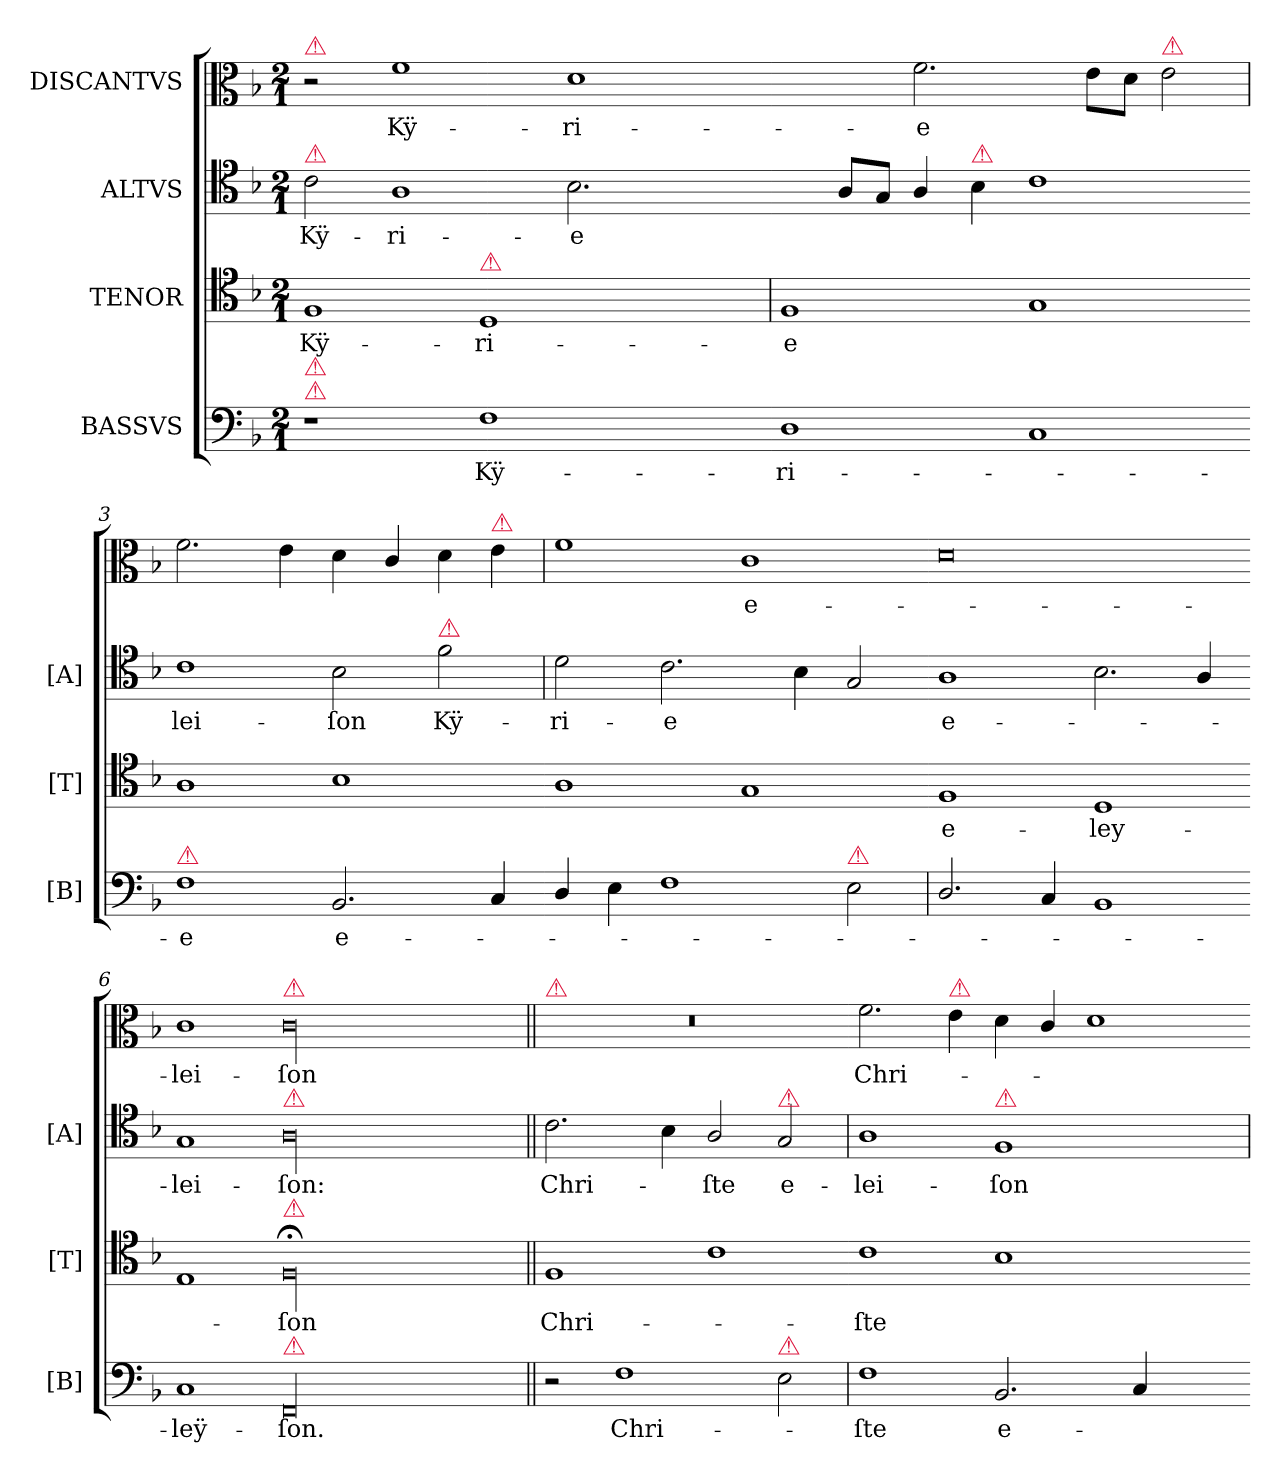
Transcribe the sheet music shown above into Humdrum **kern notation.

**kern	**text	**kern	**text	**kern	**text	**kern	**text
*part4	*part4	*part3	*part3	*part2	*part2	*part1	*part1
*staff4	*staff4	*staff3	*staff3	*staff2	*staff2	*staff1	*staff1
*I"BASSVS	*	*I"TENOR	*	*I"ALTVS	*	*I"DISCANTVS	*
*I'[B]	*	*I'[T]	*	*I'[A]	*	*	*
*clefF4	*	*clefC4	*	*clefC4	*	*clefC3	*
*k[b-]	*	*k[b-]	*	*k[b-]	*	*k[b-]	*
*M2/1	*	*M2/1	*	*M2/1	*	*M2/1	*
=1	=1	=1	=1	=1	=1	=1	=1
!	!	!	!	!	!	!LO:TX:a:color=crimson:t=⚠	!
!	!	!	!	!LO:TX:a:color=crimson:t=⚠	!	!	!
!LO:TX:a:color=crimson:t=⚠	!	!	!	!	!	!	!
!LO:TX:a:color=crimson:t=⚠	!	!	!	!	!	!	!
1r	.	1F	Kÿ-	2c\	Kÿ-	2r	.
.	.	.	.	1A	-ri-	1f	Kÿ-
!	!	!LO:TX:a:color=crimson:t=⚠	!	!	!	!	!
1F	Kÿ-	1D	-ri-	.	.	.	.
.	.	.	.	2.B-\	-e	1d\	-ri-
2ryy	.	2ryy	.	.	.	.	.
.	.	.	.	4ryy	.	.	.
=2-	=2-	=2	=2-	=2-	=2-	=2-	=2-
1D	-ri-	1F	-e	4ryy	.	2ryy	.
.	.	.	.	8A/L	.	.	.
.	.	.	.	8G/J	.	.	.
.	.	.	.	4A/	.	2.f\	-e
!	!	!	!	!LO:TX:a:color=crimson:t=⚠	!	!	!
.	.	.	.	4B-\	.	.	.
1C	.	1G	.	1c	.	.	.
.	.	.	.	.	.	8e\L	.
.	.	.	.	.	.	8d\J	.
!	!	!	!	!	!	!LO:TX:a:color=crimson:t=⚠	!
.	.	.	.	.	.	2e\	.
=3-	=3	=3-	=3	=3-	=3	=3	=3
!LO:TX:a:color=crimson:t=⚠	!	!	!	!	!	!	!
1F	-e	1A	.	1c	lei-	2.f\	.
.	.	.	.	.	.	4e\	.
2.BB-/	e-	1B-	.	2B-\	-ſon	4d\	.
.	.	.	.	.	.	4c/	.
!	!	!	!	!LO:TX:a:color=crimson:t=⚠	!	!	!
.	.	.	.	2f\	Kÿ-	4d\	.
!	!	!	!	!	!	!LO:TX:a:color=crimson:t=⚠	!
4C/	.	.	.	.	.	4e\	.
=4-	=4	=4-	=4	=4	=4	=4	=4
4D/	.	1A	.	2d\	-ri-	1f	.
4E\	.	.	.	.	.	.	.
1F	.	.	.	2.c\	-e	.	.
.	.	1G	.	.	.	1c	e-
.	.	.	.	4B-\	.	.	.
!LO:TX:a:color=crimson:t=⚠	!	!	!	!	!	!	!
2E\	.	.	.	2G/	.	.	.
=5	=5-	=5-	=5-	=5-	=5-	=5-	=5-
2.D/	.	1F	e-	1A	e-	0d	.
4C/	.	.	.	.	.	.	.
1BB-	.	1D	-ley-	2.B-\	.	.	.
.	.	.	.	4A/	.	.	.
=6-	=6-	=6-	=6-	=6-	=6-	=6-	=6-
1C	-leÿ-	1E	.	1G	-lei-	1c	-lei-
!	!	!	!	!	!	!LO:TX:a:color=crimson:t=⚠	!
!	!	!	!	!LO:TX:a:color=crimson:t=⚠	!	!	!
!	!	!LO:TX:a:color=crimson:t=⚠	!	!	!	!	!
!LO:TX:a:color=crimson:t=⚠	!	!	!	!	!	!	!
00FF/	-ſon.	00F;<\	-ſon	00A	-ſon:	00c\	-ſon
=7||	=7||	=7||	=7||	=7||	=7||	=7||	=7||
!	!	!	!	!	!	!LO:TX:a:color=crimson:t=⚠	!
2r	.	1F	Chri-	2.c\	Chri-	0r	.
1F	Chri-	.	.	.	.	.	.
.	.	.	.	4B-\	.	.	.
.	.	1c	.	2A/	-ſte	.	.
!	!	!	!	!LO:TX:a:color=crimson:t=⚠	!	!	!
!LO:TX:a:color=crimson:t=⚠	!	!	!	!	!	!	!
2E\	.	.	.	2G/	e-	.	.
=8	=8-	=8-	=8-	=8	=8-	=8-	=8-
1F	-ſte	1c	-ſte	1A	-lei-	2.f\	Chri-
!	!	!	!	!	!	!LO:TX:a:color=crimson:t=⚠	!
.	.	.	.	.	.	4e\	.
!	!	!	!	!LO:TX:a:color=crimson:t=⚠	!	!	!
2.BB-/	e-	1B-	.	1F	-ſon	4d\	.
.	.	.	.	.	.	4c/	.
.	.	.	.	.	.	1d\	.
4C/	.	.	.	.	.	.	.
2ryy	.	2ryy	.	2ryy	.	.	.
=-	=-	=-	=-	=	=-	=-	=-
*-	*-	*-	*-	*-	*-	*-	*-
